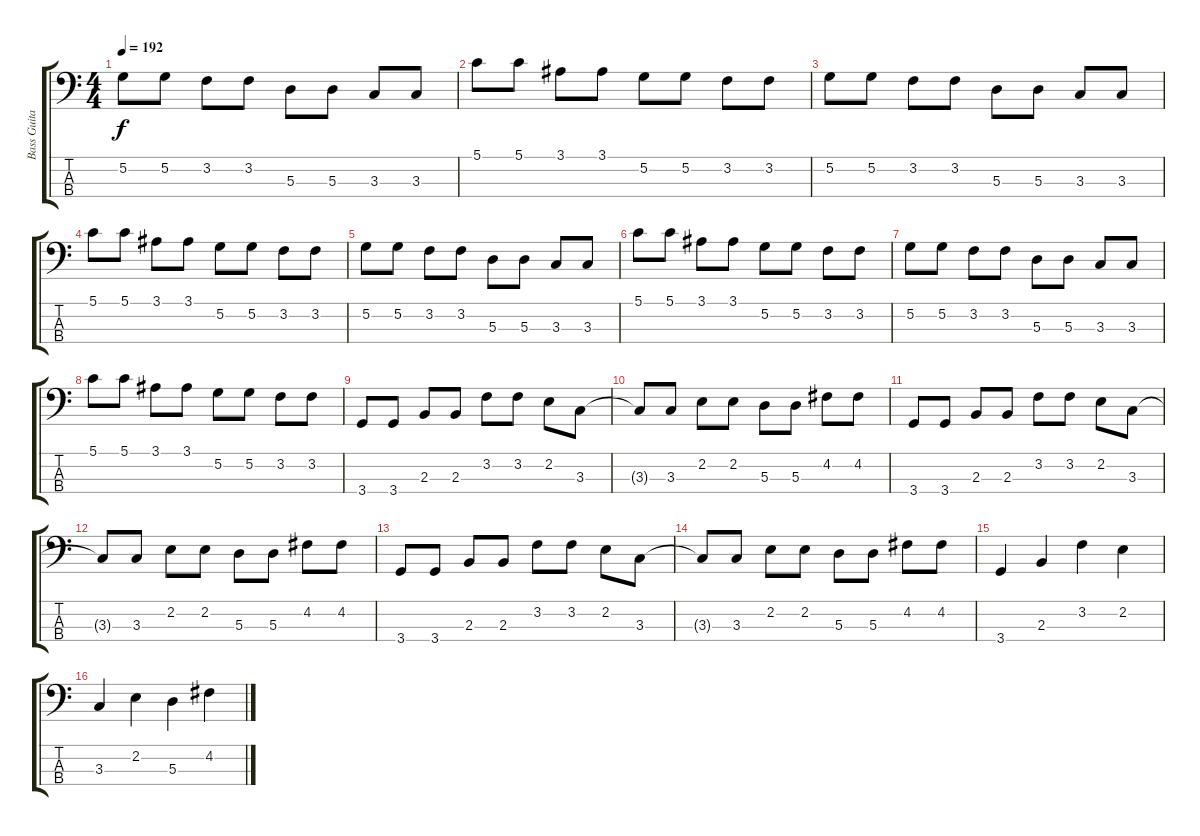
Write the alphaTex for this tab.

\track ("Bass Guitar" "Bass Guita") {instrument electricbassfinger}
\staff {score tabs}
\tuning (G2 D2 A1 E1) {hide}
\ts (4 4)
\tempo 192
\clef f4
\ks c
5.2.8{dy f} 5.2.8 3.2.8 3.2.8 5.3.8 5.3.8 3.3.8 3.3.8 |
5.1.8 5.1.8 3.1.8 3.1.8 5.2.8 5.2.8 3.2.8 3.2.8 |
5.2.8 5.2.8 3.2.8 3.2.8 5.3.8 5.3.8 3.3.8 3.3.8 |
5.1.8 5.1.8 3.1.8 3.1.8 5.2.8 5.2.8 3.2.8 3.2.8 |
5.2.8 5.2.8 3.2.8 3.2.8 5.3.8 5.3.8 3.3.8 3.3.8 |
5.1.8 5.1.8 3.1.8 3.1.8 5.2.8 5.2.8 3.2.8 3.2.8 |
5.2.8 5.2.8 3.2.8 3.2.8 5.3.8 5.3.8 3.3.8 3.3.8 |
5.1.8 5.1.8 3.1.8 3.1.8 5.2.8 5.2.8 3.2.8 3.2.8 |
3.4.8 3.4.8 2.3.8 2.3.8 3.2.8 3.2.8 2.2.8 3.3.8 |
3.3{t}.8 3.3.8 2.2.8 2.2.8 5.3.8 5.3.8 4.2.8 4.2.8 |
3.4.8 3.4.8 2.3.8 2.3.8 3.2.8 3.2.8 2.2.8 3.3.8 |
3.3{t}.8 3.3.8 2.2.8 2.2.8 5.3.8 5.3.8 4.2.8 4.2.8 |
3.4.8 3.4.8 2.3.8 2.3.8 3.2.8 3.2.8 2.2.8 3.3.8 |
3.3{t}.8 3.3.8 2.2.8 2.2.8 5.3.8 5.3.8 4.2.8 4.2.8 |
3.4.4 2.3.4 3.2.4 2.2.4 |
3.3.4 2.2.4 5.3.4 4.2.4
